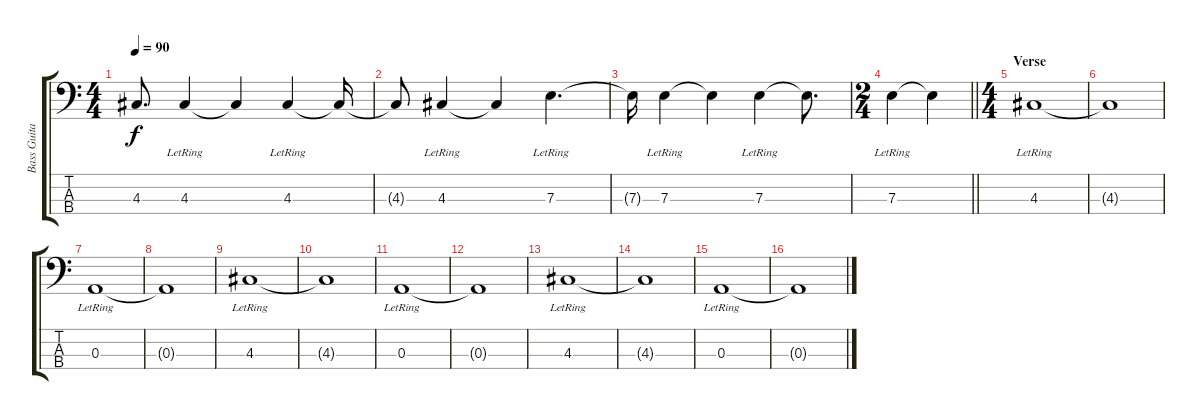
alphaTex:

\track ("Bass Guitar (Sultan)" "Bass Guita") {instrument electricbassfinger}
\staff {score tabs}
\tuning (G2 D2 A1 D1) {hide}
\ts (4 4)
\tempo 90
\clef f4
\ks c
4.3{t}.8{d dy f} 4.3{lr}.4 4.3{t}.4 4.3{lr}.4 4.3{t}.16 |
4.3{t}.8 4.3{lr}.4 4.3{t}.4 7.3{lr}.4{d} |
7.3{t}.16 7.3{lr}.4 7.3{t}.4 7.3{lr}.4 7.3{t}.8{d} |
\ts (2 4)
\barLineRight lightlight
7.3{lr}.4 7.3{t}.4 |
\ts (4 4)
\section ("" "Verse")
4.3{lr}.1 |
4.3{t}.1 |
0.3{lr}.1 |
0.3{t}.1 |
4.3{lr}.1 |
4.3{t}.1 |
0.3{lr}.1 |
0.3{t}.1 |
4.3{lr}.1 |
4.3{t}.1 |
0.3{lr}.1 |
0.3{t}.1
